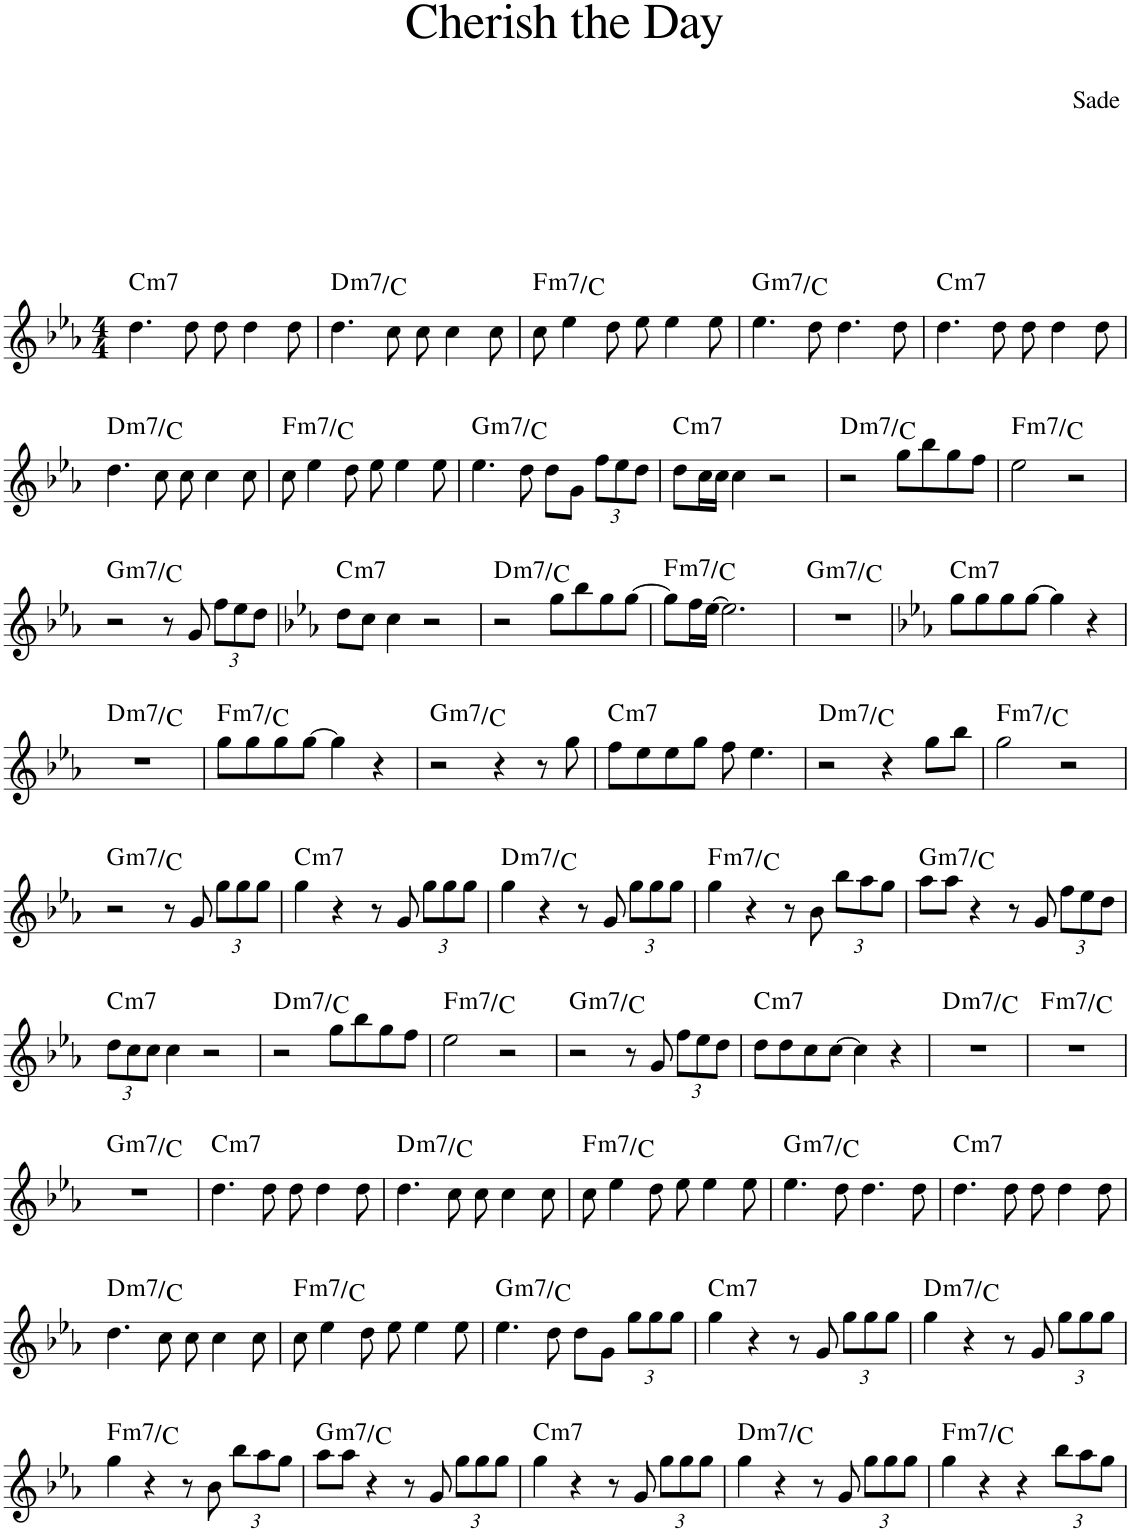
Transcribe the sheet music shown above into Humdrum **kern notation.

**kern	**harte
*part1	*part1
*staff1	*
*I"Piano	*
*I'Pno.	*
*clefG2	*
*k[b-e-a-]	*
*M4/4	*
=1	=1
!	!LO:H:kt=m7
4.dd\	C:min7
8dd\	.
8dd\	.
4dd\	.
8dd\	.
=2	=2
!	!LO:H:kt=m7
4.dd\	D:min7/b7
8cc\	.
8cc\	.
4cc\	.
8cc\	.
=3	=3
!	!LO:H:kt=m7
8cc\	F:min7/5
4ee-\	.
8dd\	.
8ee-\	.
4ee-\	.
8ee-\	.
=4	=4
!	!LO:H:kt=m7
4.ee-\	G:min7/4
8dd\	.
4.dd\	.
8dd\	.
=5	=5
!	!LO:H:kt=m7
4.dd\	C:min7
8dd\	.
8dd\	.
4dd\	.
8dd\	.
!!LO:LB:g=z
=6	=6
!	!LO:H:kt=m7
4.dd\	D:min7/b7
8cc\	.
8cc\	.
4cc\	.
8cc\	.
=7	=7
!	!LO:H:kt=m7
8cc\	F:min7/5
4ee-\	.
8dd\	.
8ee-\	.
4ee-\	.
8ee-\	.
=8	=8
!	!LO:H:kt=m7
4.ee-\	G:min7/4
8dd\	.
8dd\L	.
8g\J	.
*Xbrackettup	*
12ff\L	.
12ee-\	.
12dd\J	.
=9	=9
!	!LO:H:kt=m7
8dd\L	C:min7
16cc\L	.
16cc\JJ	.
4cc\	.
2r	.
=10	=10
!	!LO:H:kt=m7
2r	D:min7/b7
8gg\L	.
8bb-\	.
8gg\	.
8ff\J	.
=11	=11
!	!LO:H:kt=m7
2ee-\	F:min7/5
2r	.
!!LO:LB:g=z
=12	=12
!	!LO:H:kt=m7
2r	G:min7/4
8r	.
8g/	.
12ff\L	.
12ee-\	.
12dd\J	.
=13	=13
*k[b-e-a-]	*
!	!LO:H:kt=m7
8dd\L	C:min7
8cc\J	.
4cc\	.
2r	.
=14	=14
!	!LO:H:kt=m7
2r	D:min7/b7
8gg\L	.
8bb-\	.
8gg\	.
[8gg\J	.
=15	=15
!	!LO:H:kt=m7
8gg\L]	F:min7/5
16ff\L	.
[16ee-\JJ	.
2.ee-\]	.
=16	=16
!	!LO:H:kt=m7
1r	G:min7/4
=17	=17
*k[b-e-a-]	*
!	!LO:H:kt=m7
8gg\L	C:min7
8gg\	.
8gg\	.
[8gg\J	.
4gg\]	.
4r	.
!!LO:LB:g=z
=18	=18
!	!LO:H:kt=m7
1r	D:min7/b7
=19	=19
!	!LO:H:kt=m7
8gg\L	F:min7/5
8gg\	.
8gg\	.
[8gg\J	.
4gg\]	.
4r	.
=20	=20
!	!LO:H:kt=m7
2r	G:min7/4
4r	.
8r	.
8gg\	.
=21	=21
!	!LO:H:kt=m7
8ff\L	C:min7
8ee-\	.
8ee-\	.
8gg\J	.
8ff\	.
4.ee-\	.
=22	=22
!	!LO:H:kt=m7
2r	D:min7/b7
4r	.
8gg\L	.
8bb-\J	.
=23	=23
!	!LO:H:kt=m7
2gg\	F:min7/5
2r	.
!!LO:LB:g=z
=24	=24
!	!LO:H:kt=m7
2r	G:min7/4
8r	.
8g/	.
12gg\L	.
12gg\	.
12gg\J	.
=25	=25
!	!LO:H:kt=m7
4gg\	C:min7
4r	.
8r	.
8g/	.
12gg\L	.
12gg\	.
12gg\J	.
=26	=26
!	!LO:H:kt=m7
4gg\	D:min7/b7
4r	.
8r	.
8g/	.
12gg\L	.
12gg\	.
12gg\J	.
=27	=27
!	!LO:H:kt=m7
4gg\	F:min7/5
4r	.
8r	.
8b-\	.
12bb-\L	.
12aa-\	.
12gg\J	.
=28	=28
!	!LO:H:kt=m7
8aa-\L	G:min7/4
8aa-\J	.
4r	.
8r	.
8g/	.
12ff\L	.
12ee-\	.
12dd\J	.
!!LO:LB:g=z
=29	=29
!	!LO:H:kt=m7
12dd\L	C:min7
12cc\	.
12cc\J	.
4cc\	.
2r	.
=30	=30
!	!LO:H:kt=m7
2r	D:min7/b7
8gg\L	.
8bb-\	.
8gg\	.
8ff\J	.
=31	=31
!	!LO:H:kt=m7
2ee-\	F:min7/5
2r	.
=32	=32
!	!LO:H:kt=m7
2r	G:min7/4
8r	.
8g/	.
12ff\L	.
12ee-\	.
12dd\J	.
=33	=33
!	!LO:H:kt=m7
8dd\L	C:min7
8dd\	.
8cc\	.
[8cc\J	.
4cc\]	.
4r	.
=34	=34
!	!LO:H:kt=m7
1r	D:min7/b7
=35	=35
!	!LO:H:kt=m7
1r	F:min7/5
!!LO:LB:g=z
=36	=36
!	!LO:H:kt=m7
1r	G:min7/4
=37	=37
!	!LO:H:kt=m7
4.dd\	C:min7
8dd\	.
8dd\	.
4dd\	.
8dd\	.
=38	=38
!	!LO:H:kt=m7
4.dd\	D:min7/b7
8cc\	.
8cc\	.
4cc\	.
8cc\	.
=39	=39
!	!LO:H:kt=m7
8cc\	F:min7/5
4ee-\	.
8dd\	.
8ee-\	.
4ee-\	.
8ee-\	.
=40	=40
!	!LO:H:kt=m7
4.ee-\	G:min7/4
8dd\	.
4.dd\	.
8dd\	.
=41	=41
!	!LO:H:kt=m7
4.dd\	C:min7
8dd\	.
8dd\	.
4dd\	.
8dd\	.
!!LO:LB:g=z
=42	=42
!	!LO:H:kt=m7
4.dd\	D:min7/b7
8cc\	.
8cc\	.
4cc\	.
8cc\	.
=43	=43
!	!LO:H:kt=m7
8cc\	F:min7/5
4ee-\	.
8dd\	.
8ee-\	.
4ee-\	.
8ee-\	.
=44	=44
!	!LO:H:kt=m7
4.ee-\	G:min7/4
8dd\	.
8dd\L	.
8g\J	.
12gg\L	.
12gg\	.
12gg\J	.
=45	=45
!	!LO:H:kt=m7
4gg\	C:min7
4r	.
8r	.
8g/	.
12gg\L	.
12gg\	.
12gg\J	.
=46	=46
!	!LO:H:kt=m7
4gg\	D:min7/b7
4r	.
8r	.
8g/	.
12gg\L	.
12gg\	.
12gg\J	.
!!LO:LB:g=z
=47	=47
!	!LO:H:kt=m7
4gg\	F:min7/5
4r	.
8r	.
8b-\	.
12bb-\L	.
12aa-\	.
12gg\J	.
=48	=48
!	!LO:H:kt=m7
8aa-\L	G:min7/4
8aa-\J	.
4r	.
8r	.
8g/	.
12gg\L	.
12gg\	.
12gg\J	.
=49	=49
!	!LO:H:kt=m7
4gg\	C:min7
4r	.
8r	.
8g/	.
12gg\L	.
12gg\	.
12gg\J	.
=50	=50
!	!LO:H:kt=m7
4gg\	D:min7/b7
4r	.
8r	.
8g/	.
12gg\L	.
12gg\	.
12gg\J	.
=51	=51
!	!LO:H:kt=m7
4gg\	F:min7/5
4r	.
4r	.
12bb-\L	.
12aa-\	.
12gg\J	.
=	=
*-	*-
